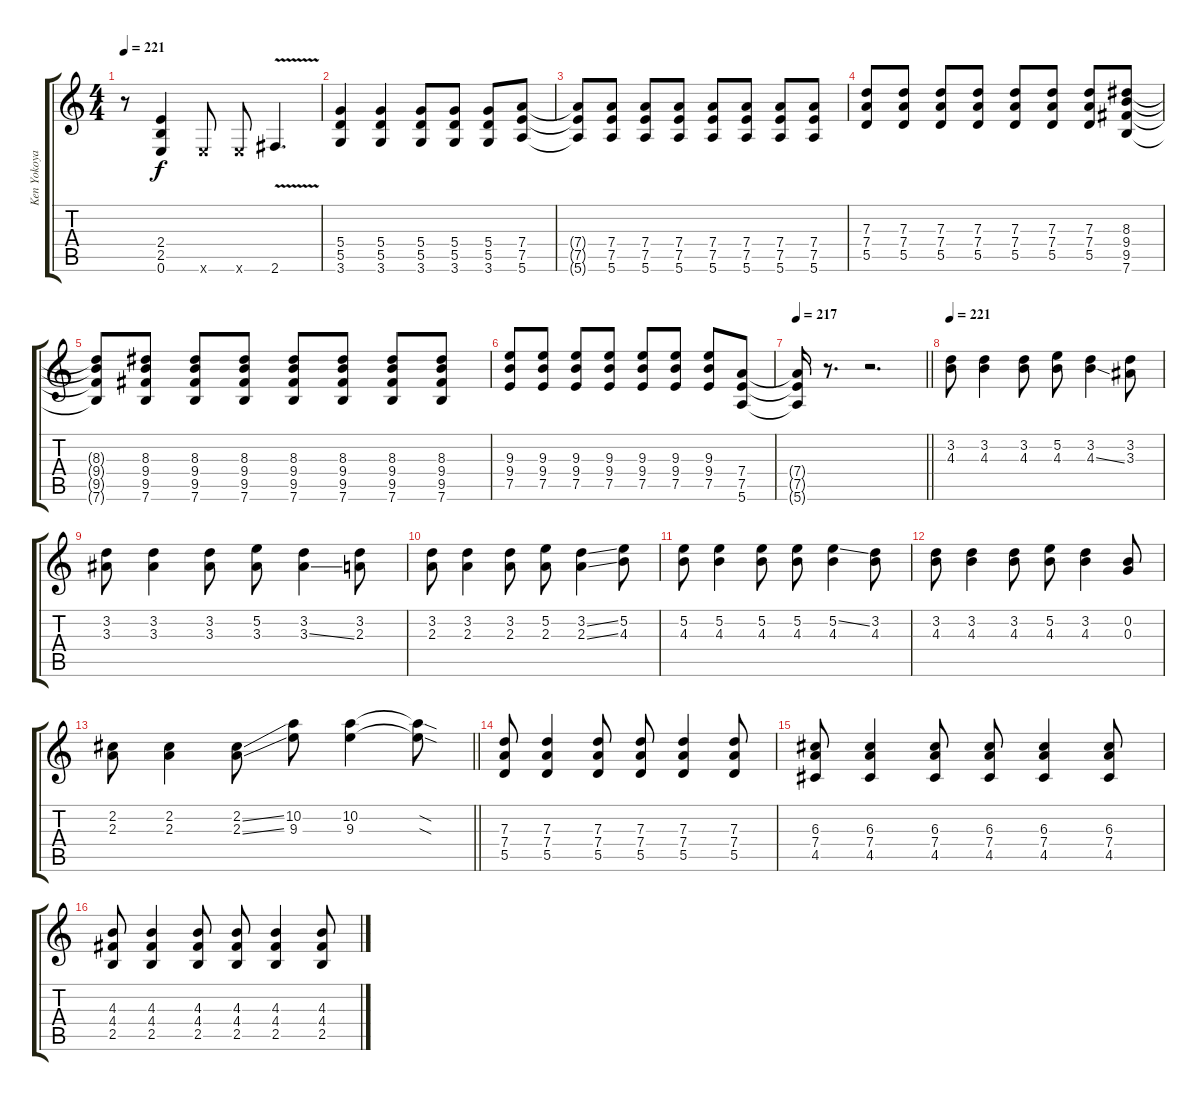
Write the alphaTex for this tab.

\track ("Ken Yokoyama" "Ken Yokoya") {instrument distortionguitar}
\staff {score tabs}
\tuning (E4 B3 G3 D3 A2 E2) {hide}
\ts (4 4)
\tempo 221
\clef g2
\ks c
r.8{dy f} (2.4 2.5 0.6).4 0.6{x}.8 0.6{x}.8 2.6{v}.4{d} |
(5.4 5.5 3.6).4 (5.4 5.5 3.6).4 (5.4 5.5 3.6).8 (5.4 5.5 3.6).8 (5.4 5.5 3.6).8 (7.4 7.5 5.6).8 |
(7.4{t} 7.5{t} 5.6{t}).8 (7.4 7.5 5.6).8 (7.4 7.5 5.6).8 (7.4 7.5 5.6).8 (7.4 7.5 5.6).8 (7.4 7.5 5.6).8 (7.4 7.5 5.6).8 (7.4 7.5 5.6).8 |
(7.3 7.4 5.5).8 (7.3 7.4 5.5).8 (7.3 7.4 5.5).8 (7.3 7.4 5.5).8 (7.3 7.4 5.5).8 (7.3 7.4 5.5).8 (7.3 7.4 5.5).8 (8.3 9.4 9.5 7.6).8 |
(8.3{t} 9.4{t} 9.5{t} 7.6{t}).8 (8.3 9.4 9.5 7.6).8 (8.3 9.4 9.5 7.6).8 (8.3 9.4 9.5 7.6).8 (8.3 9.4 9.5 7.6).8 (8.3 9.4 9.5 7.6).8 (8.3 9.4 9.5 7.6).8 (8.3 9.4 9.5 7.6).8 |
(9.3 9.4 7.5).8 (9.3 9.4 7.5).8 (9.3 9.4 7.5).8 (9.3 9.4 7.5).8 (9.3 9.4 7.5).8 (9.3 9.4 7.5).8 (9.3 9.4 7.5).8 (7.4 7.5 5.6).8 |
\tempo 217
\barLineRight lightlight
(7.4{t} 7.5{t} 5.6{t}).16 r.8{d} r.2{d} |
\section ("" "")
\tempo 221
(3.2 4.3).8 (3.2 4.3).4 (3.2 4.3).8 (5.2 4.3).8 (3.2 4.3{ss}).4 (3.2 3.3).8 |
(3.2 3.3).8 (3.2 3.3).4 (3.2 3.3).8 (5.2 3.3).8 (3.2 3.3{ss}).4 (3.2 2.3).8 |
(3.2 2.3).8 (3.2 2.3).4 (3.2 2.3).8 (5.2 2.3).8 (3.2{ss} 2.3{ss}).4 (5.2 4.3).8 |
(5.2 4.3).8 (5.2 4.3).4 (5.2 4.3).8 (5.2 4.3).8 (5.2{ss} 4.3).4 (3.2 4.3).8 |
(3.2 4.3).8 (3.2 4.3).4 (3.2 4.3).8 (5.2 4.3).8 (3.2 4.3).4 (0.2 0.3).8 |
\barLineRight lightlight
(2.2 2.3).8 (2.2 2.3).4 (2.2{ss} 2.3{ss}).8 (10.2 9.3).8 (10.2 9.3).4 (10.2{sod t} 9.3{sod t}).8 |
\section ("" "")
(7.3 7.4 5.5).8 (7.3 7.4 5.5).4 (7.3 7.4 5.5).8 (7.3 7.4 5.5).8 (7.3 7.4 5.5).4 (7.3 7.4 5.5).8 |
(6.3 7.4 4.5).8 (6.3 7.4 4.5).4 (6.3 7.4 4.5).8 (6.3 7.4 4.5).8 (6.3 7.4 4.5).4 (6.3 7.4 4.5).8 |
(4.3 4.4 2.5).8 (4.3 4.4 2.5).4 (4.3 4.4 2.5).8 (4.3 4.4 2.5).8 (4.3 4.4 2.5).4 (4.3 4.4 2.5).8
